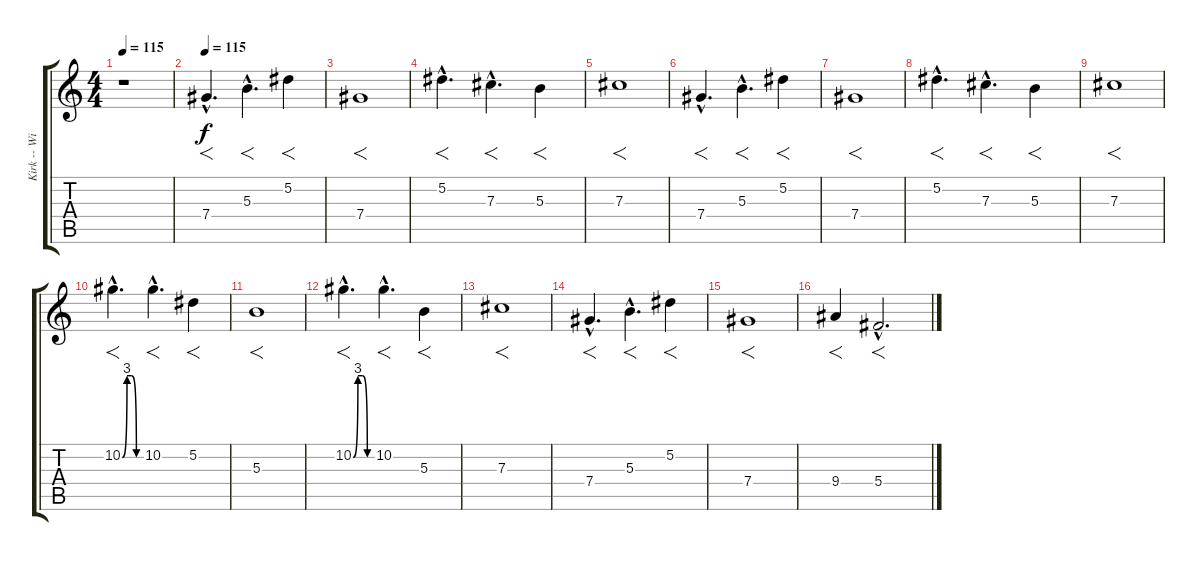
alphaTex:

\track ("Kirk -- With Wah" "Kirk -- Wi") {instrument distortionguitar}
\staff {score tabs}
\tuning (Eb4 Bb3 Gb3 Db3 Ab2 Eb2) {hide}
\ts (4 4)
\tempo 115
\clef g2
\ks c
r.1{dy f} |
\tempo 115
7.4{hac}.4{f d} 5.3{hac}.4{f d} 5.2.4{f} |
7.4.1{f} |
5.2{hac}.4{f d} 7.3{hac}.4{f d} 5.3.4{f} |
7.3.1{f} |
7.4{hac}.4{f d} 5.3{hac}.4{f d} 5.2.4{f} |
7.4.1{f} |
5.2{hac}.4{f d} 7.3{hac}.4{f d} 5.3.4{f} |
7.3.1{f} |
10.2{be (custom 0 0 15 12 30 12 45 0 60 0) hac}.4{f d} 10.2{hac}.4{f d} 5.2.4{f} |
5.3.1{f} |
10.2{be (custom 0 0 15 12 30 12 45 0 60 0) hac}.4{f d} 10.2{hac}.4{f d} 5.3.4{f} |
7.3.1{f} |
7.4{hac}.4{f d} 5.3{hac}.4{f d} 5.2.4{f} |
7.4.1{f} |
9.4.4{f} 5.4{hac}.2{f d}
